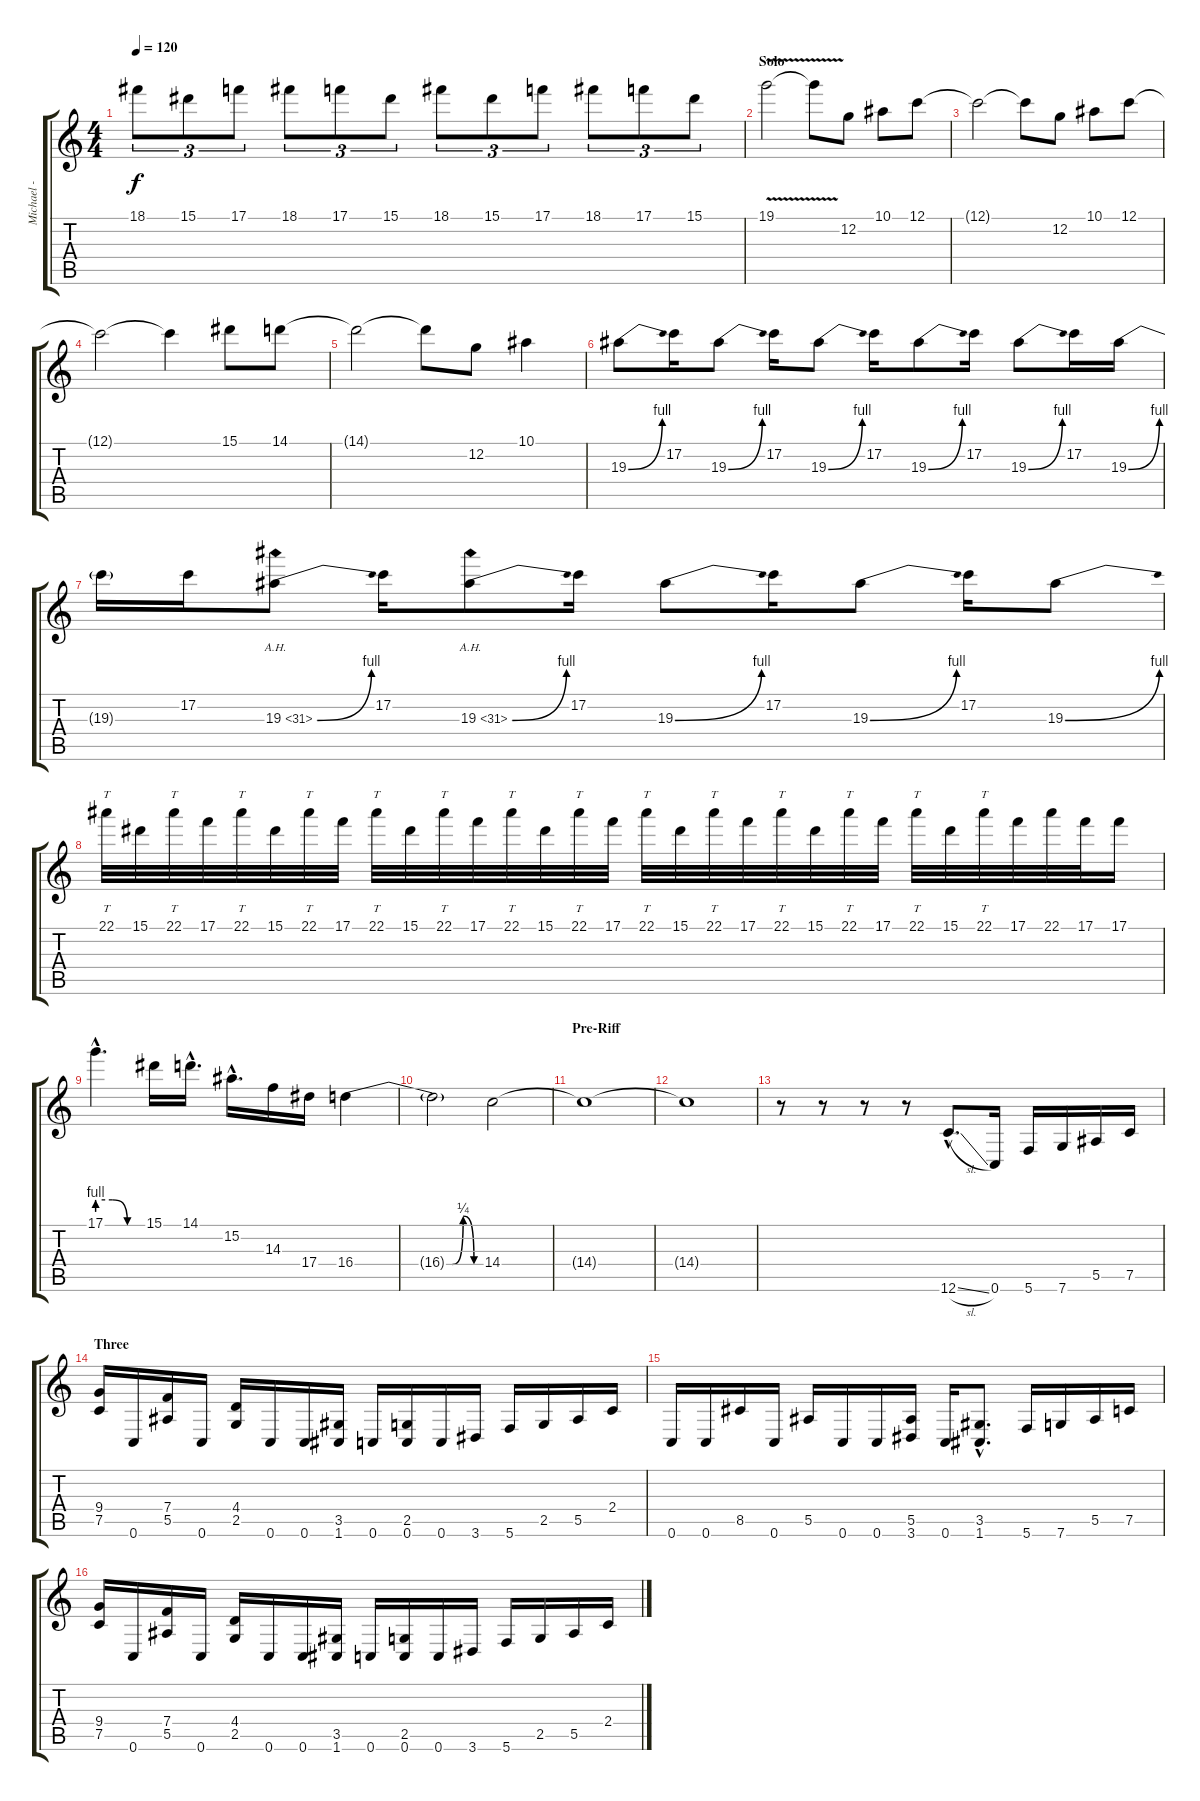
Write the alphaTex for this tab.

\track ("Michael - Guitar" "Michael - ") {instrument distortionguitar}
\staff {score tabs}
\tuning (C4 G3 Eb3 Bb2 F2 C2) {hide}
\ts (4 4)
\tempo 120
\clef g2
\ks c
18.1.8{tu (3 2) dy f} 15.1.8{tu (3 2)} 17.1.8{tu (3 2)} 18.1.8{tu (3 2)} 17.1.8{tu (3 2)} 15.1.8{tu (3 2)} 18.1.8{tu (3 2)} 15.1.8{tu (3 2)} 17.1.8{tu (3 2)} 18.1.8{tu (3 2)} 17.1.8{tu (3 2)} 15.1.8{tu (3 2)} |
\section ("" "Solo")
19.1{v}.2{balance 8} 19.1{t}.8 12.2.8 10.1.8 12.1.8 |
12.1{t}.2 12.1{t}.8 12.2.8 10.1.8 12.1.8 |
12.1{t}.2 12.1{t}.4 15.1.8 14.1.8 |
14.1{t}.2 14.1{t}.8 12.2.8 10.1.4 |
19.3{be (bend 0 0 60 4)}.8{balance 8} 17.2.16 19.3{be (bend 0 0 60 4)}.8 17.2.16 19.3{be (bend 0 0 60 4)}.8 17.2.16 19.3{be (bend 0 0 60 4)}.8 17.2.16 19.3{be (bend 0 0 60 4)}.8 17.2.16 19.3{be (bend 0 0 60 4)}.16 |
19.3{t}.16 17.2.16 19.3{be (bend 0 0 60 4) ah 12}.8 17.2.16 19.3{be (bend 0 0 60 4) ah 12}.8 17.2.16 19.3{be (bend 0 0 60 4)}.8 17.2.16 19.3{be (bend 0 0 60 4)}.8 17.2.16 19.3{be (bend 0 0 60 4)}.8 |
22.1.32{tt} 15.1.32 22.1.32{tt} 17.1.32 22.1.32{tt} 15.1.32 22.1.32{tt} 17.1.32 22.1.32{tt} 15.1.32 22.1.32{tt} 17.1.32 22.1.32{tt} 15.1.32 22.1.32{tt} 17.1.32 22.1.32{tt} 15.1.32 22.1.32{tt} 17.1.32 22.1.32{tt} 15.1.32 22.1.32{tt} 17.1.32 22.1.32{tt} 15.1.32 22.1.32{tt} 17.1.32 22.1.32 17.1.32 17.1.16 |
17.1{be (custom 0 4 20 4 40 0 60 0) hac}.4{d} 15.1.16 14.1{hac}.16{d} 15.2{hac}.16{d} 14.3.16 17.4.16 16.4{be (custom 0 0 45 0 50 1 55 0 60 0)}.4 |
16.4{t}.2 14.4.2 |
\section ("" "Pre-Riff")
14.4{t}.1{volume 7} |
14.4{t}.1{volume 0} |
r.8{volume 13 balance 2} r.8 r.8 r.8 12.6{sl hac}.8{d} 0.6.16 5.6.16 7.6.16 5.5.16 7.5.16 |
\section ("" "Three")
(9.4 7.5).16 0.6.16 (7.4 5.5).16 0.6.16 (4.4 2.5).16 0.6.16 0.6.16 (3.5 1.6).16 0.6.16 (2.5 0.6).16 0.6.16 3.6.16 5.6.16 2.5.16 5.5.16 2.4.16 |
0.6.16 0.6.16 8.5.16 0.6.16 5.5.16 0.6.16 0.6.16 (5.5 3.6).16 0.6.16 (3.5{hac} 1.6{hac}).8{d} 5.6.16 7.6.16 5.5.16 7.5.16 |
(9.4 7.5).16 0.6.16 (7.4 5.5).16 0.6.16 (4.4 2.5).16 0.6.16 0.6.16 (3.5 1.6).16 0.6.16 (2.5 0.6).16 0.6.16 3.6.16 5.6.16 2.5.16 5.5.16 2.4.16
